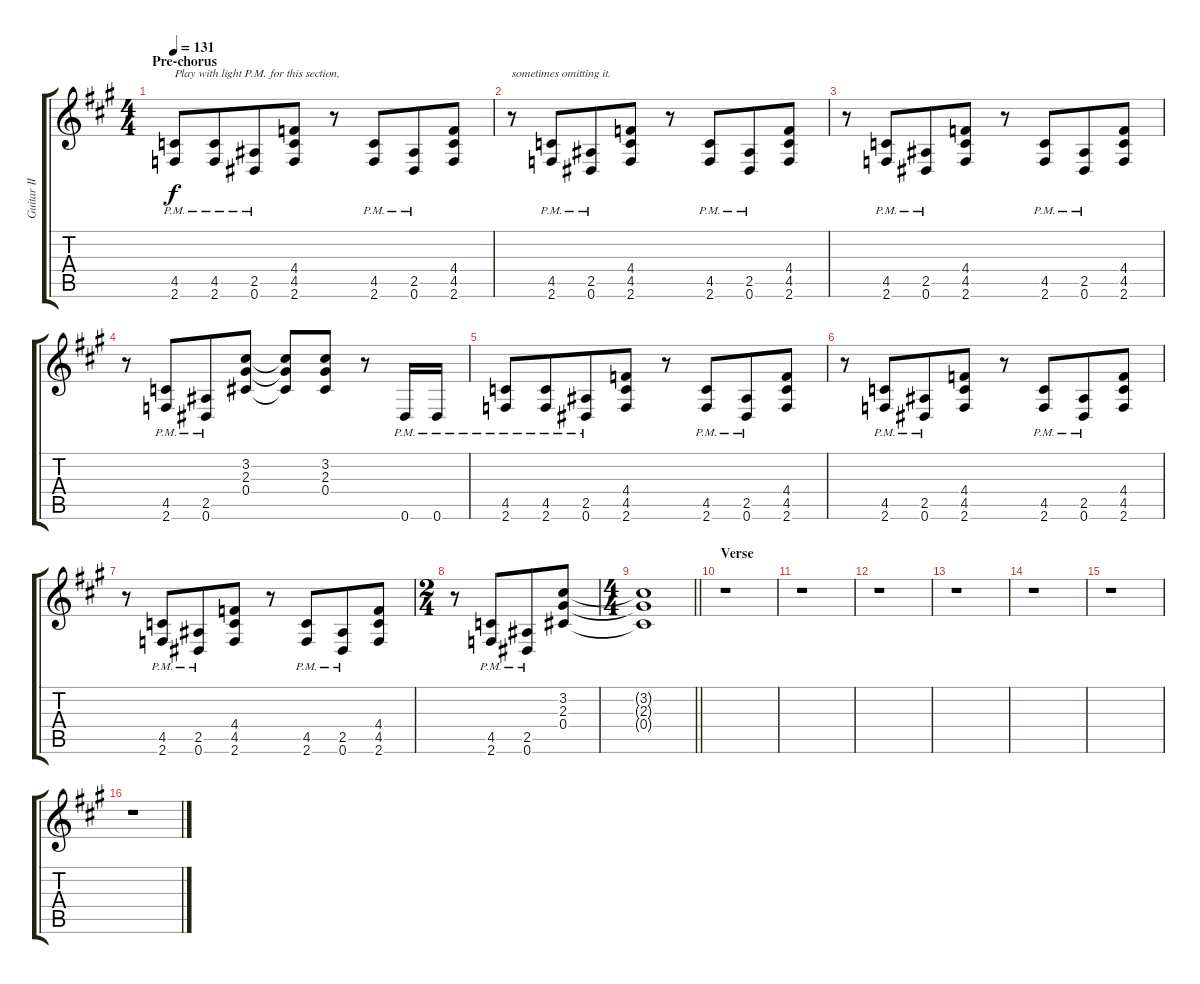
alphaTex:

\track ("Guitar II (rhythm)" "Guitar II ") {instrument distortionguitar}
\staff {score tabs}
\tuning (Eb4 Bb3 Gb3 Db3 Ab2 Eb2) {hide}
\ts (4 4)
\section ("" "Pre-chorus")
\tempo 131
\clef g2
\ks f#minor
(4.5{pm} 2.6{pm}).8{txt "Play with light P.M. for this section," dy f} (4.5{pm} 2.6{pm}).8{beam merge} (2.5{pm} 0.6{pm}).8 (4.4 4.5 2.6).8 r.8 (4.5{pm} 2.6{pm}).8{beam merge} (2.5{pm} 0.6{pm}).8 (4.4 4.5 2.6).8 |
r.8{txt "sometimes omitting it."} (4.5{pm} 2.6{pm}).8{beam merge} (2.5{pm} 0.6{pm}).8 (4.4 4.5 2.6).8 r.8 (4.5{pm} 2.6{pm}).8{beam merge} (2.5{pm} 0.6{pm}).8 (4.4 4.5 2.6).8 |
r.8 (4.5{pm} 2.6{pm}).8{beam merge} (2.5{pm} 0.6{pm}).8 (4.4 4.5 2.6).8 r.8 (4.5{pm} 2.6{pm}).8{beam merge} (2.5{pm} 0.6{pm}).8 (4.4 4.5 2.6).8 |
r.8 (4.5{pm} 2.6{pm}).8{beam merge} (2.5{pm} 0.6{pm}).8 (3.2 2.3 0.4).8 (3.2{t} 2.3{t} 0.4{t}).8 (3.2 2.3 0.4).8 r.8 0.6{pm}.16 0.6{pm}.16 |
(4.5{pm} 2.6{pm}).8 (4.5{pm} 2.6{pm}).8{beam merge} (2.5{pm} 0.6{pm}).8 (4.4 4.5 2.6).8 r.8 (4.5{pm} 2.6{pm}).8{beam merge} (2.5{pm} 0.6{pm}).8 (4.4 4.5 2.6).8 |
r.8 (4.5{pm} 2.6{pm}).8{beam merge} (2.5{pm} 0.6{pm}).8 (4.4 4.5 2.6).8 r.8 (4.5{pm} 2.6{pm}).8{beam merge} (2.5{pm} 0.6{pm}).8 (4.4 4.5 2.6).8 |
r.8 (4.5{pm} 2.6{pm}).8{beam merge} (2.5{pm} 0.6{pm}).8 (4.4 4.5 2.6).8 r.8 (4.5{pm} 2.6{pm}).8{beam merge} (2.5{pm} 0.6{pm}).8 (4.4 4.5 2.6).8 |
\ts (2 4)
r.8 (4.5{pm} 2.6{pm}).8{beam merge} (2.5{pm} 0.6{pm}).8{beam merge} (3.2 2.3 0.4).8 |
\ts (4 4)
\barLineRight lightlight
(3.2{t} 2.3{t} 0.4{t}).1 |
\section ("" "Verse")
r.1 |
r.1 |
r.1 |
r.1 |
r.1 |
r.1 |
r.1
